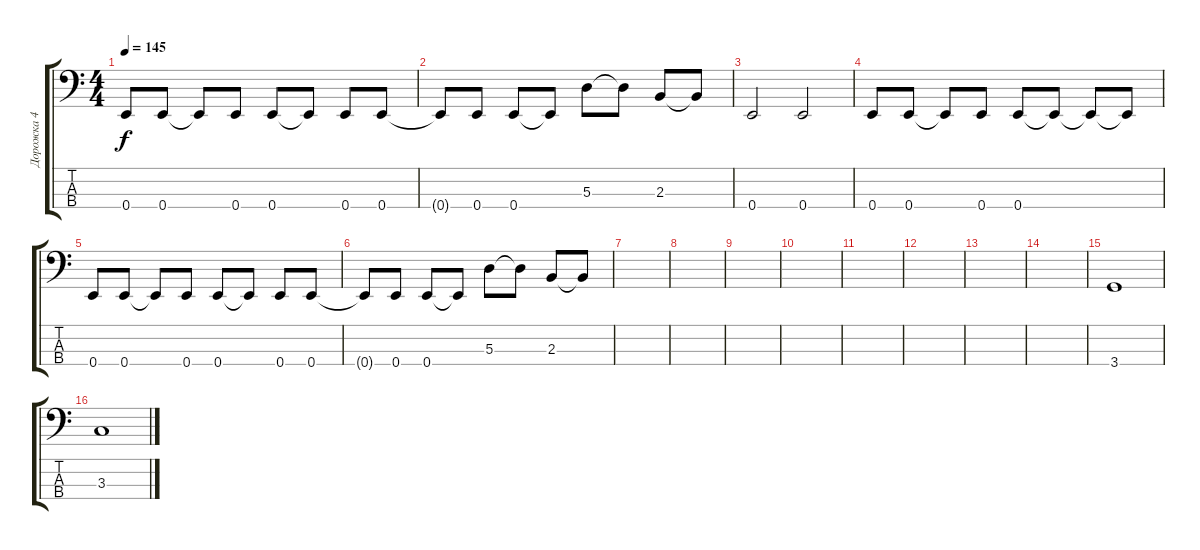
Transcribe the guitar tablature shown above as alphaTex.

\track ("Дорожка 4" "Дорожка 4") {instrument electricbassfinger}
\staff {score tabs}
\tuning (G2 D2 A1 E1) {hide}
\ts (4 4)
\tempo 145
\clef f4
\ks c
0.4.8{dy f} 0.4.8 0.4{t}.8 0.4.8 0.4.8 0.4{t}.8 0.4.8 0.4.8 |
0.4{t}.8 0.4.8 0.4.8 0.4{t}.8 5.3.8 5.3{t}.8 2.3.8 2.3{t}.8 |
0.4.2 0.4.2 |
0.4.8 0.4.8 0.4{t}.8 0.4.8 0.4.8 0.4{t}.8 0.4{t}.8 0.4{t}.8 |
0.4.8 0.4.8 0.4{t}.8 0.4.8 0.4.8 0.4{t}.8 0.4.8 0.4.8 |
0.4{t}.8 0.4.8 0.4.8 0.4{t}.8 5.3.8 5.3{t}.8 2.3.8 2.3{t}.8 |
|
|
|
|
|
|
|
|
3.4.1 |
3.3.1
